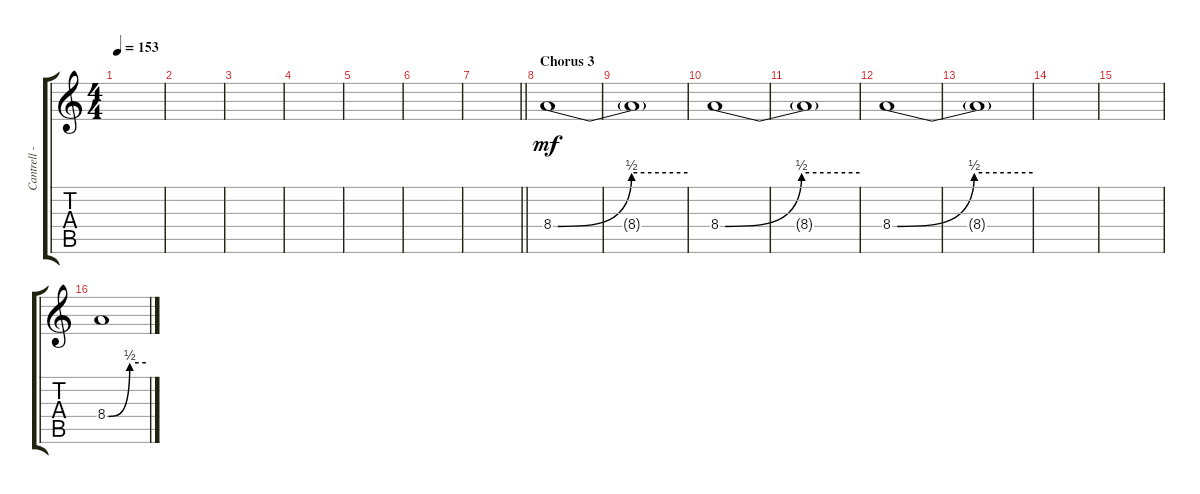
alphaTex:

\track ("Cantrell - low bend (played live)" "Cantrell -") {instrument overdrivenguitar}
\staff {score tabs}
\tuning (Eb4 Bb3 Gb3 Db3 Ab2 Db2) {hide}
\ts (4 4)
\tempo 153
\clef g2
\ks c
|
|
|
|
|
|
\barLineRight lightlight
|
\section ("" "Chorus 3")
8.4{be (custom 0 0 2 0 35 2 60 2)}.1{dy mf} |
8.4{t}.1 |
8.4{be (custom 0 0 2 0 35 2 60 2)}.1 |
8.4{t}.1 |
8.4{be (custom 0 0 2 0 35 2 60 2)}.1 |
8.4{t}.1 |
|
|
8.4{be (custom 0 0 2 0 35 2 60 2)}.1
